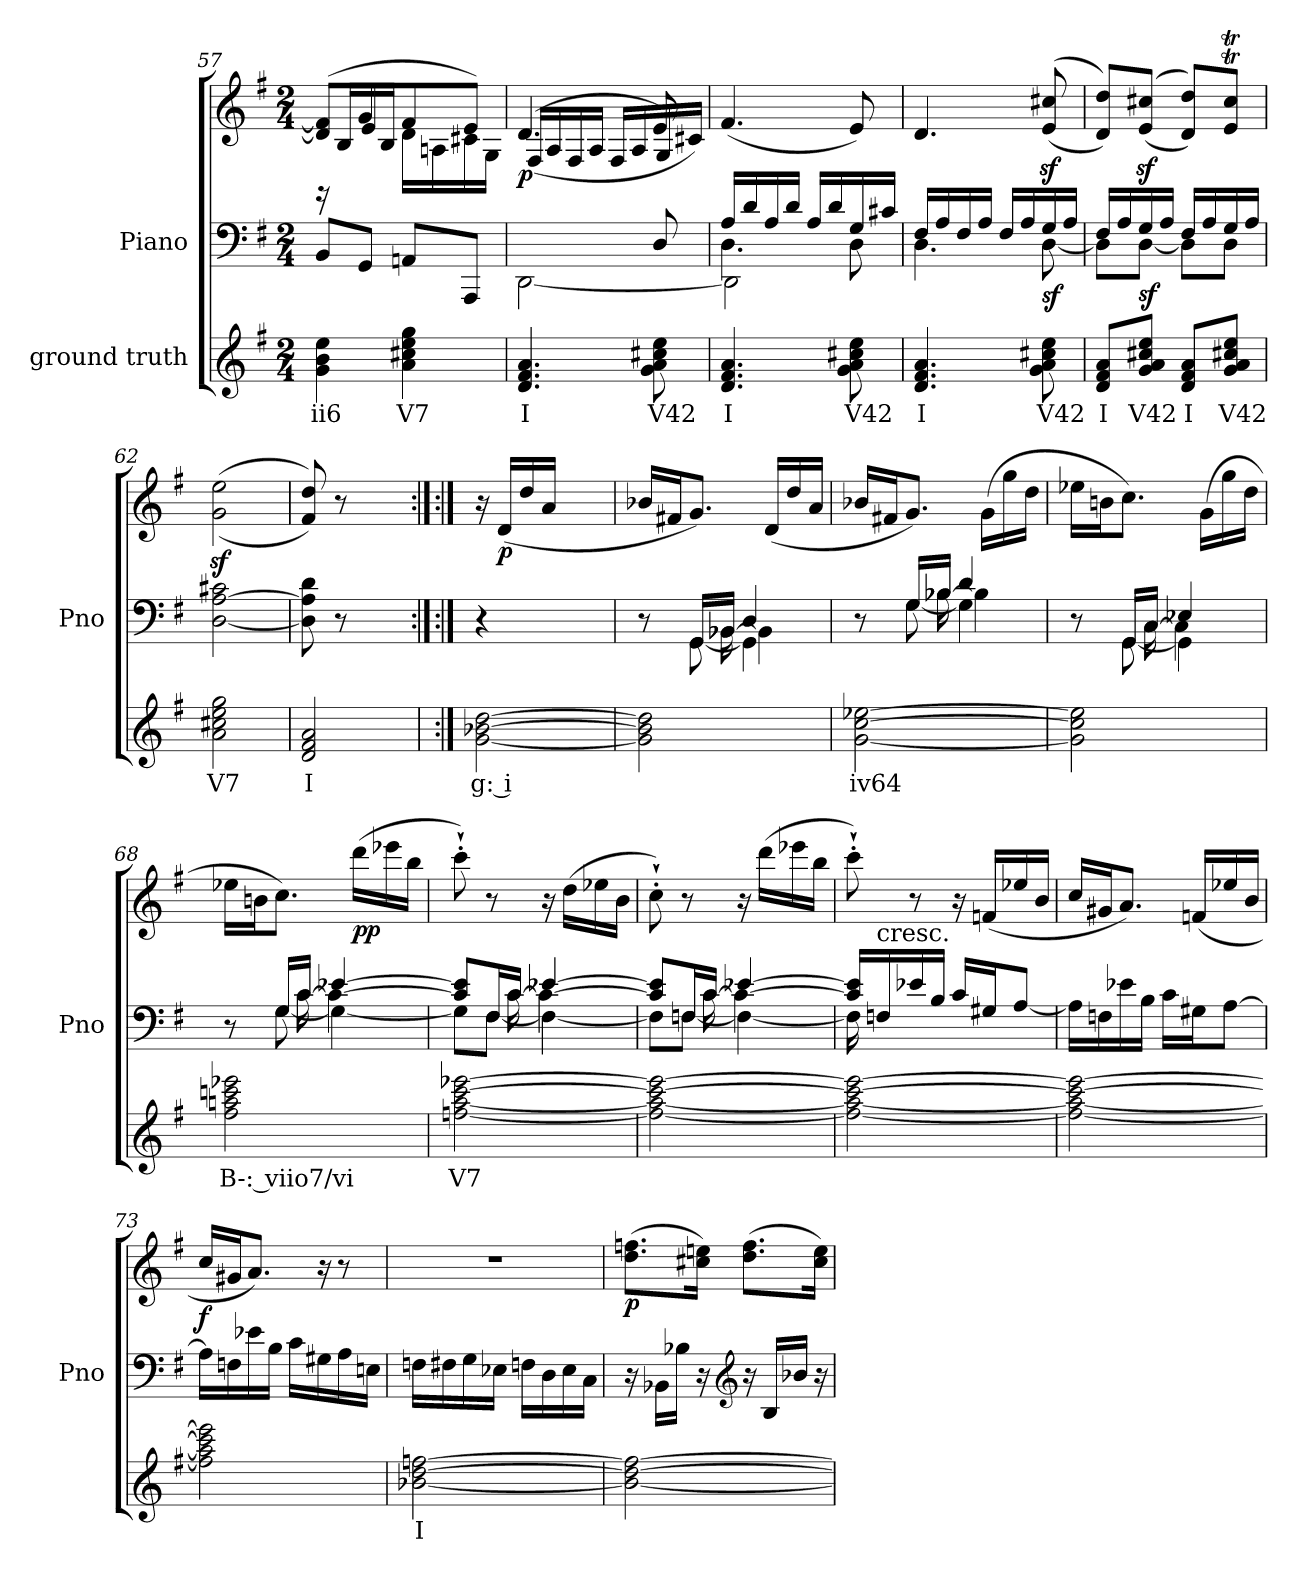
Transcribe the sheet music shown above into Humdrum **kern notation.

**kern	**text	**kern	**kern	**dynam
*part2	*part2	*part1	*part1	*part1
*staff3	*staff3	*staff2	*staff1	*staff1/2
*I"ground truth	*	*I"Piano	*	*
*	*	*I'Pno	*	*
*	*	*clefF4	*clefG2	*
*k[f#]	*	*k[f#]	*k[f#]	*
*G:	*	*G:	*G:	*
*M2/4	*	*M2/4	*M2/4	*
=57	=57	=57	=57	=57
*	*	*	*^	*
4g 4b 4ee	ii6	8BB/L	(>8d/] 8f#/]L	16rGG	.
.	.	.	.	16B/LL	.
.	.	8GG/J	8g/	16e/	.
.	.	.	.	16B/JJ	.
4a 4cc#X 4ee 4gg	V7	8AAn/L	8f#/	16d\LL	.
.	.	.	.	16An\	.
.	.	8AAA/J	8e/J)	16c#X\	.
.	.	.	.	16G\JJ	.
=58	=58	=58	=58	=58	=58
*	*	*^	*	*	*
!	!	!	!	!	!	!LO:DY:b
4.d 4.f# 4.a	I	4.ryy	[2DD\	(>4.d/	(>16F#/LL	p
.	.	.	.	.	16A/	.
.	.	.	.	.	16F#/	.
.	.	.	.	.	16A/JJ	.
.	.	.	.	.	16F#/LL	.
.	.	.	.	.	16A/	.
8g 8a 8cc#X 8ee	V42	8D/	.	8e/)	16G/	.
.	.	.	.	.	16c#X/JJ)	.
*	*	*v	*v	*	*	*
*	*	*	*v	*v	*
=59	=59	=59	=59	=59
*	*	*^	*	*
*	*	*	*^	*	*
4.d 4.f# 4.a	I	16A/LL	4.D\	2DD\]	(<4.f#/	.
.	.	16d/	.	.	.	.
.	.	16A/	.	.	.	.
.	.	16d/JJ	.	.	.	.
.	.	16A/LL	.	.	.	.
.	.	16d/	.	.	.	.
8g 8a 8cc#X 8ee	V42	16G/	8D\	.	8e/)	.
.	.	16c#X/JJ	.	.	.	.
*	*	*v	*v	*v	*	*
!!LO:LB:g=z
=60	=60	=60	=60	=60
*	*	*^	*	*
4.d 4.f# 4.a	I	16F#/LL	4.D\	4.d/	.
.	.	16A/	.	.	.
.	.	16F#/	.	.	.
.	.	16A/JJ	.	.	.
.	.	16F#/LL	.	.	.
.	.	16A/	.	.	.
!	!	!	!	!	!LO:DY:b=2
8g 8a 8cc#X 8ee	V42	16G/	[8D\	(<(<8e/z< 8cc#X/z<	sf
.	.	16A/JJ	.	.	.
=61	=61	=61	=61	=61	=61
8d 8f# 8aL	I	16F#/LL	8D\L]	8d/ 8dd/L))	.
.	.	16A/	.	.	.
!	!	!	!	!	!LO:DY:b=2
8g 8a 8cc#X 8eeJ	V42	16G/	[8D\J	(>(>8e/z< 8cc#X/z<J	sf
.	.	16A/JJ	.	.	.
8d 8f# 8aL	I	16F#/LL	8D\L]	8d/ 8dd/L))	.
.	.	16A/	.	.	.
8g 8a 8cc#X 8eeJ	V42	16G/	8D\J	8e/T 8cc#/TJ	.
.	.	16A/JJ	.	.	.
*	*	*v	*v	*	*
=62	=62	=62	=62	=62
2a 2cc#X 2ee 2gg	V7	[2D\ [2A\ 2c#X\	(>(>2g\z< 2ee\z<	.
=63	=63	=63	=63	=63
2d 2f# 2a	I	8D\] 8A\] 8d\	8f#/ 8dd/))	.
.	.	8r	8r	.
.	.	4ryy	4ryy	.
=64	=64:|!	=64:|!	=64:|!	=64:|!
[2g [2b-X [2dd	g: i	4r	16r	.
!	!	!	!	!LO:DY:b
.	.	.	(>16d/LL	p
.	.	.	16dd/	.
.	.	.	16a/JJ	.
.	.	4ryy	4ryy	.
=65	=65	=65	=65	=65
*	*	*^	*^	*
*	*	*	*^	*	*^	*
2g] 2b-] 2dd]	.	8r	8ryy	8.ryy	16b-X/LL	8ryy	8.ryy	.
.	.	.	.	.	16f#X/J	.	.	.
.	.	16GG/LL	[8GG\	.	8.g/J)	4.ryy	.	.
.	.	16BB-X/JJ	.	[16BB-\	.	.	4ryy	.
.	.	4D/	4GG\]	4BB-\]	.	.	.	.
.	.	.	.	.	(<16d/LL	.	.	.
.	.	.	.	.	16dd/	.	.	.
.	.	.	.	.	16a/JJ	.	16ryy	.
=66	=66	=66	=66	=66	=66	=66	=66	=66
[2g [2cc [2ee-X	iv64	8r	8ryy	8.ryy	16b-X/LL	8ryy	8.ryy	.
.	.	.	.	.	16f#X/J	.	.	.
.	.	16G/LL	[8G\	.	8.g/J)	4.ryy	.	.
.	.	16B-X/JJ	.	[16B-\	.	.	4ryy	.
.	.	4d/	4G\]	4B-\]	.	.	.	.
.	.	.	.	.	(>16g\LL	.	.	.
.	.	.	.	.	16gg\	.	.	.
.	.	.	.	.	16dd\JJ	.	16ryy	.
!!LO:LB:g=z	!!	!!
=67	=67	=67	=67	=67	=67	=67	=67	=67
2g] 2cc] 2ee-]	.	8r	8ryy	8.ryy	16ee-X\LL	8ryy	8.ryy	.
.	.	.	.	.	16bn\J	.	.	.
.	.	16GG/LL	[8GG\	.	8.cc\J)	4.ryy	.	.
.	.	16C/JJ	.	[16C\	.	.	4ryy	.
.	.	4E-X/	4GG\]	4C\]	.	.	.	.
.	.	.	.	.	(>16g\LL	.	.	.
.	.	.	.	.	16gg\	.	.	.
.	.	.	.	.	16dd\JJ	.	16ryy	.
=68	=68	=68	=68	=68	=68	=68	=68	=68
2ff# 2aan 2cccn 2eee-X	B-: viio7/vi	8r	8ryy	8.ryy	16ee-X\LL	8ryy	8.ryy	.
.	.	.	.	.	16bn\J	.	.	.
.	.	16G/LL	[8G\	.	8.cc\J)	4.ryy	.	.
.	.	16c/JJ	.	[16c\	.	.	4ryy	.
.	.	[4e-X/	4G\_	4c\_	.	.	.	.
!	!	!	!	!	!	!	!	!LO:DY:b
.	.	.	.	.	(>16ddd\LL	.	.	pp
.	.	.	.	.	16eee-X\	.	.	.
.	.	.	.	.	16bb\JJ	.	16ryy	.
*	*	*	*	*	*v	*v	*v	*
=69	=69	=69	=69	=69	=69	=69
*	*	*	*	*	*^	*
[2ffn [2aa [2ccc [2eee-X	V7	8c/] 8e-/]L	8G\L]	8.ryy	8ccc'`\)	8.ryy	.
.	.	16F#/L	[8F#\J	.	8r	.	.
.	.	16c/JJ	.	[16c\	.	4ryy	.
.	.	[4e-X/	4F#\_	4c\_	16r	.	.
.	.	.	.	.	(>16dd\LL	.	.
.	.	.	.	.	16ee-X\	.	.
.	.	.	.	.	16b\JJ	16ryy	.
=70	=70	=70	=70	=70	=70	=70	=70
2ff_ 2aa_ 2ccc_ 2eee-_	.	8c/] 8e-/]L	8F#\L]	8.ryy	8cc'`\)	8.ryy	.
.	.	16Fn/L	[8F\J	.	8r	.	.
.	.	16c/JJ	.	[16c\	.	4ryy	.
.	.	[4e-X/	4F\_	4c\_	16r	.	.
.	.	.	.	.	(>16ddd\LL	.	.
.	.	.	.	.	16eee-X\	.	.
.	.	.	.	.	16bb\JJ	16ryy	.
*	*	*v	*v	*v	*	*	*
!!LO:PB:g=z	!!
=71	=71	=71	=71	=71	=71
*	*	*^	*	*	*
2ff_ 2aa_ 2ccc_ 2eee-_	.	16c/] 16e-/]LL	16F\]	8ccc'`\)	16ryy	.
!	!	!LO:TX:a:t=cresc.	!	!	!	!
.	.	16Fn/	4..ryy	.	4..ryy	.
.	.	16e-X/	.	8r	.	.
.	.	16B/JJ	.	.	.	.
.	.	16c/LL	.	16r	.	.
.	.	16G#X/J	.	(<16fn/LL	.	.
.	.	[8A/J	.	16ee-X/	.	.
.	.	.	.	16b/JJ	.	.
*	*	*v	*v	*	*	*
*	*	*	*v	*v	*
=72	=72	=72	=72	=72
2ff_ 2aa_ 2ccc_ 2eee-_	.	16A\LL]	16cc/LL	.
.	.	16Fn\	16g#X/J	.
.	.	16e-X\	8.a/J)	.
.	.	16B\JJ	.	.
.	.	16c\LL	.	.
.	.	16G#X\J	(<16fn/LL	.
.	.	[8A\J	16ee-X/	.
.	.	.	16b/JJ	.
=73	=73	=73	=73	=73
!	!	!	!	!LO:DY:b
2ff] 2aa] 2ccc] 2eee-]	.	16A\LL]	16cc/LL	f
.	.	16Fn\	16g#X/J	.
.	.	16e-X\	8.a/J)	.
.	.	16B\JJ	.	.
.	.	16c\LL	.	.
.	.	16G#X\	16r	.
.	.	16A\	8r	.
.	.	16En\JJ	.	.
=74	=74	=74	=74	=74
[2b-X [2dd [2ffn	I	16Fn\LL	2r	.
.	.	16F#X\	.	.
.	.	16G\	.	.
.	.	16E-X\JJ	.	.
.	.	16Fn\LL	.	.
.	.	16D\	.	.
.	.	16E-\	.	.
.	.	16C\JJ	.	.
!!LO:LB:g=z
=75	=75	=75	=75	=75
!	!	!	!	!LO:DY:b
2b-_ 2dd_ 2ff_	.	16r	(>8.dd\ 8.ffn\L	p
.	.	16BB-X\LL	.	.
.	.	16B-X\JJ	.	.
.	.	16r	16cc#X\ 16een\Jk)	.
*	*	*clefG2	*	*
.	.	16r	(>8.dd\ 8.ff\L	.
.	.	16B-/LL	.	.
.	.	16b-X/JJ	.	.
.	.	16r	16cc#\ 16ee\Jk)	.
=	=	=	=	=
*-	*-	*-	*-	*-
